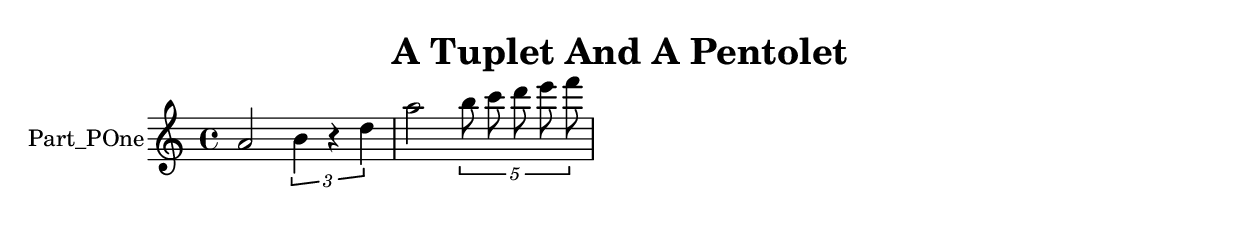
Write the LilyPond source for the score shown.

\version "2.24.4"

\header {
  workCreditTypeTitle = "A Tuplet And A Pentolet"
  encodingDate        = "2016-09-24"
  software            = "Frescobaldi 2.18.1"
  title               = "A Tuplet And A Pentolet"
}

\paper {
  % horizontal-shift = 0.0\mm
  % indent = 0.0\mm
  % short-indent = 0.0\mm
  
  % markup-system-spacing-padding = 0.0\mm
  % between-system-space = 0.0\mm
  % page-top-space = 0.0\mm
  
  % page-count = -1
  % system-count = -1
  
  % oddHeaderMarkup = ""
  % evenHeaderMarkup = ""
  % oddFooterMarkup = ""
  % evenFooterMarkup = ""
}

\layout {
  \context { \Score
    autoBeaming = ##f % to display tuplets brackets
  }
  \context { \Voice
  }
}

Part_POne_Staff_One_Voice_One = \absolute {
  \language "nederlands"
  
  
  \clef "treble"
  \time 4/4
  a'2
  \once\override TupletBracket.bracket-visibility = ##t
  \tuplet 3/2 {  b'4 r d'' }
  
  a''2
  \once\override TupletBracket.bracket-visibility = ##t
  \tuplet 5/4 {  b''8 c''' d''' e''' f''' }
}

\book {

  \score {
    <<
      
      
      
      <<
      
        \new Staff  = "Part_POne_Staff_One"
        \with {
          instrumentName = "Part_POne"
        }
        <<
          \context Voice = "Part_POne_Staff_One_Voice_One" <<
            \Part_POne_Staff_One_Voice_One
          >>
        >>
      
      
      >>
    
    >>
    
    \layout {
      \context { \Score
        autoBeaming = ##f % to display tuplets brackets
      }
      \context { \Voice
      }
    }
    
    \midi {
      \tempo 16 = 360
    }
  }
  
}
